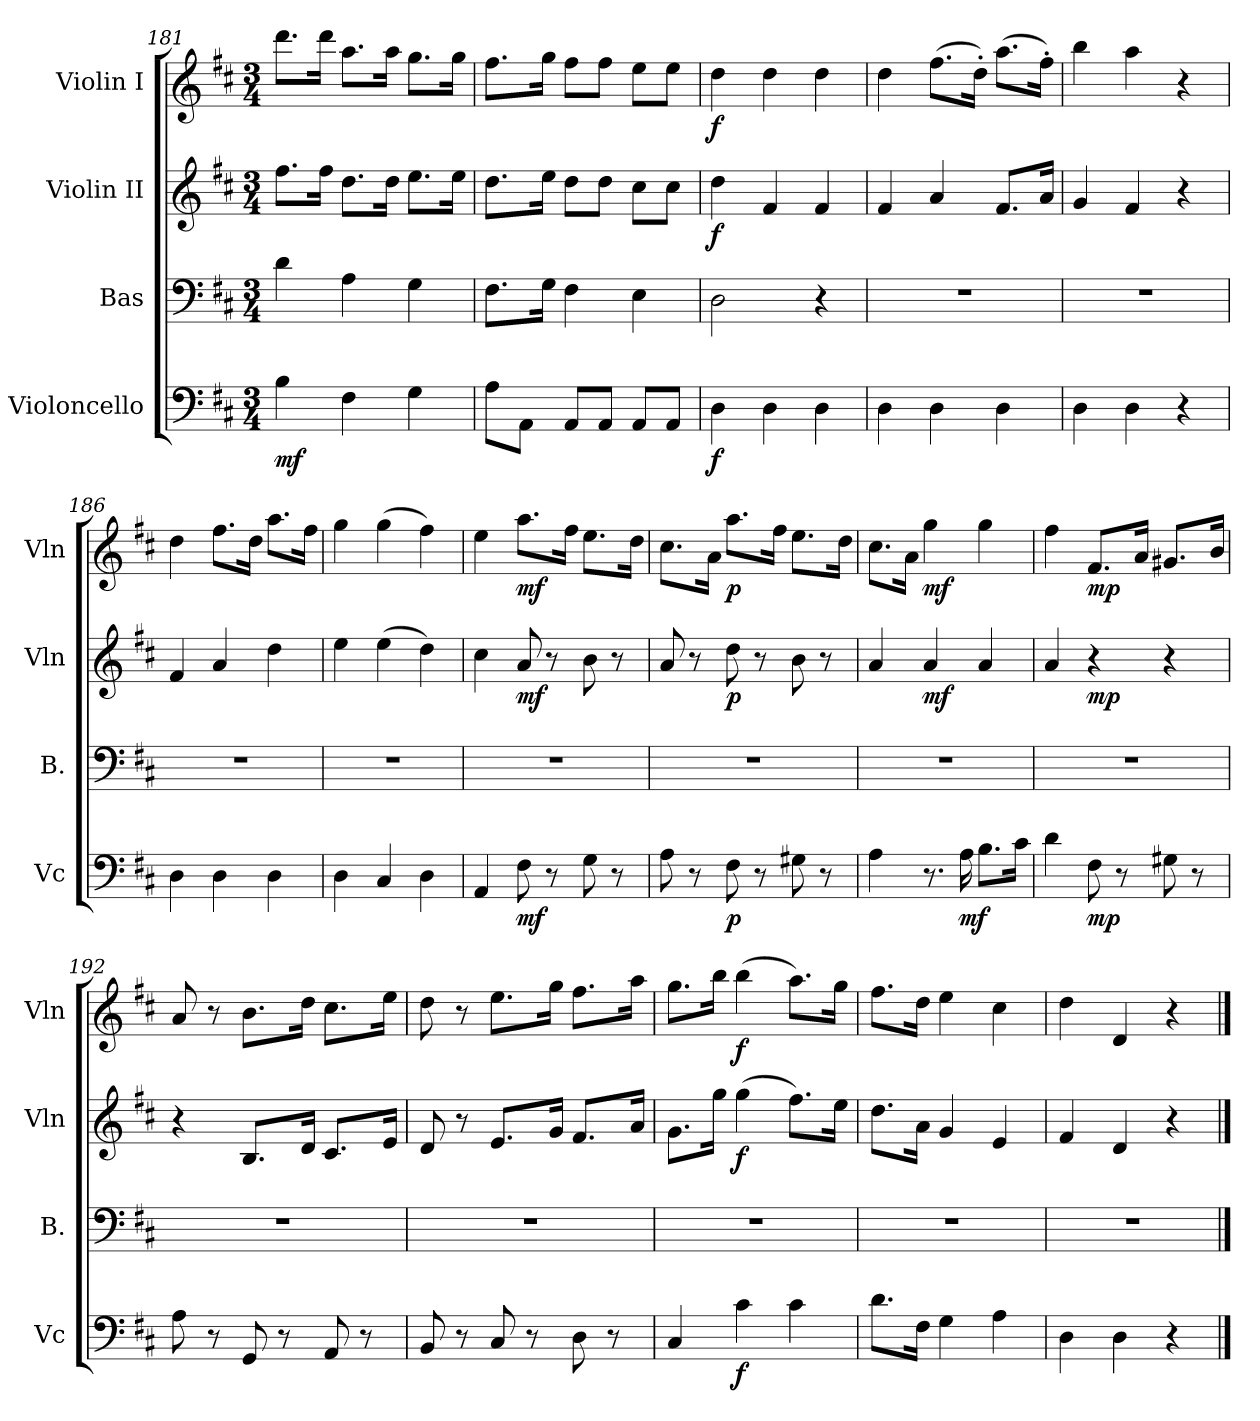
**kern	**dynam	**kern	**kern	**dynam	**kern	**dynam
*part4	*part4	*part3	*part2	*part2	*part1	*part1
*staff4	*staff4	*staff3	*staff2	*staff2	*staff1	*staff1
*I"Violoncello	*	*I"Bas	*I"Violin II	*	*I"Violin I	*
*I'Vc	*	*I'B.	*I'Vln	*	*I'Vln	*
!!LO:LB:g=z
*clefF4	*	*clefF4	*clefG2	*	*clefG2	*
*k[f#c#]	*	*k[f#c#]	*k[f#c#]	*	*k[f#c#]	*
*M3/4	*	*M3/4	*M3/4	*	*M3/4	*
=181	=181	=181	=181	=181	=181	=181
!	!LO:DY:b	!	!	!	!	!
4B\	mf	4d\	8.ff#\L	.	8.ddd\L	.
.	.	.	16ff#\Jk	.	16ddd\Jk	.
4F#\	.	4A\	8.dd\L	.	8.aa\L	.
.	.	.	16dd\Jk	.	16aa\Jk	.
4G\	.	4G\	8.ee\L	.	8.gg\L	.
.	.	.	16ee\Jk	.	16gg\Jk	.
=182	=182	=182	=182	=182	=182	=182
8A\L	.	8.F#\L	8.dd\L	.	8.ff#\L	.
8AA\J	.	.	.	.	.	.
.	.	16G\Jk	16ee\Jk	.	16gg\Jk	.
8AA/L	.	4F#\	8dd\L	.	8ff#\L	.
8AA/J	.	.	8dd\J	.	8ff#\J	.
8AA/L	.	4E\	8cc#\L	.	8ee\L	.
8AA/J	.	.	8cc#\J	.	8ee\J	.
=183	=183	=183	=183	=183	=183	=183
!	!LO:DY:b	!	!	!LO:DY:b	!	!LO:DY:b
4D\	f	2D\	4dd\	f	4dd\	f
4D\	.	.	4f#/	.	4dd\	.
4D\	.	4r	4f#/	.	4dd\	.
=184	=184	=184	=184	=184	=184	=184
4D\	.	2.r	4f#/	.	4dd\	.
4D\	.	.	4a/	.	(8.ff#\L	.
.	.	.	.	.	16dd'\Jk)	.
4D\	.	.	8.f#/L	.	(8.aa\L	.
.	.	.	16a/Jk	.	16ff#'\Jk)	.
=185	=185	=185	=185	=185	=185	=185
4D\	.	2.r	4g/	.	4bb\	.
4D\	.	.	4f#/	.	4aa\	.
4r	.	.	4r	.	4r	.
=186	=186	=186	=186	=186	=186	=186
4D\	.	2.r	4f#/	.	4dd\	.
4D\	.	.	4a/	.	8.ff#\L	.
.	.	.	.	.	16dd\Jk	.
4D\	.	.	4dd\	.	8.aa\L	.
.	.	.	.	.	16ff#\Jk	.
=187	=187	=187	=187	=187	=187	=187
4D\	.	2.r	4ee\	.	4gg\	.
4C#/	.	.	(4ee\	.	(4gg\	.
4D\	.	.	4dd\)	.	4ff#\)	.
!!LO:LB:g=z
=188	=188	=188	=188	=188	=188	=188
4AA/	.	2.r	4cc#\	.	4ee\	.
!	!LO:DY:b	!	!	!LO:DY:b	!	!LO:DY:b
8F#\	mf	.	8a/	mf	8.aa\L	mf
8r	.	.	8r	.	.	.
.	.	.	.	.	16ff#\Jk	.
8G\	.	.	8b\	.	8.ee\L	.
8r	.	.	8r	.	.	.
.	.	.	.	.	16dd\Jk	.
=189	=189	=189	=189	=189	=189	=189
8A\	.	2.r	8a/	.	8.cc#\L	.
8r	.	.	8r	.	.	.
.	.	.	.	.	16a\Jk	.
!	!LO:DY:b	!	!	!LO:DY:b	!	!LO:DY:b
8F#\	p	.	8dd\	p	8.aa\L	p
8r	.	.	8r	.	.	.
.	.	.	.	.	16ff#\Jk	.
8G#X\	.	.	8b\	.	8.ee\L	.
8r	.	.	8r	.	.	.
.	.	.	.	.	16dd\Jk	.
=190	=190	=190	=190	=190	=190	=190
4A\	.	2.r	4a/	.	8.cc#\L	.
.	.	.	.	.	16a\Jk	.
!	!	!	!	!LO:DY:b	!	!LO:DY:b
8.r	.	.	4a/	mf	4gg\	mf
!	!LO:DY:b	!	!	!	!	!
16A\	mf	.	.	.	.	.
8.B\L	.	.	4a/	.	4gg\	.
16c#\Jk	.	.	.	.	.	.
=191	=191	=191	=191	=191	=191	=191
4d\	.	2.r	4a/	.	4ff#\	.
!	!LO:DY:b	!	!	!LO:DY:b	!	!LO:DY:b
8F#\	mp	.	4r	mp	8.f#/L	mp
8r	.	.	.	.	.	.
.	.	.	.	.	16a/Jk	.
8G#X\	.	.	4r	.	8.g#X/L	.
8r	.	.	.	.	.	.
.	.	.	.	.	16b/Jk	.
=192	=192	=192	=192	=192	=192	=192
8A\	.	2.r	4r	.	8a/	.
8r	.	.	.	.	8r	.
8GG/	.	.	8.B/L	.	8.b\L	.
8r	.	.	.	.	.	.
.	.	.	16d/Jk	.	16dd\Jk	.
8AA/	.	.	8.c#/L	.	8.cc#\L	.
8r	.	.	.	.	.	.
.	.	.	16e/Jk	.	16ee\Jk	.
!!LO:PB:g=z
=193	=193	=193	=193	=193	=193	=193
8BB/	.	2.r	8d/	.	8dd\	.
8r	.	.	8r	.	8r	.
8C#/	.	.	8.e/L	.	8.ee\L	.
8r	.	.	.	.	.	.
.	.	.	16g/Jk	.	16gg\Jk	.
8D\	.	.	8.f#/L	.	8.ff#\L	.
8r	.	.	.	.	.	.
.	.	.	16a/Jk	.	16aa\Jk	.
=194	=194	=194	=194	=194	=194	=194
4C#/	.	2.r	8.g\L	.	8.gg\L	.
.	.	.	16gg\Jk	.	16bb\Jk	.
!	!LO:DY:b	!	!	!LO:DY:b	!	!LO:DY:b
4c#\	f	.	(4gg\	f	(4bb\	f
4c#\	.	.	8.ff#\L)	.	8.aa\L)	.
.	.	.	16ee\Jk	.	16gg\Jk	.
=195	=195	=195	=195	=195	=195	=195
8.d\L	.	2.r	8.dd\L	.	8.ff#\L	.
16F#\Jk	.	.	16a\Jk	.	16dd\Jk	.
4G\	.	.	4g/	.	4ee\	.
4A\	.	.	4e/	.	4cc#\	.
=196	=196	=196	=196	=196	=196	=196
4D\	.	2.r	4f#/	.	4dd\	.
4D\	.	.	4d/	.	4d/	.
4r	.	.	4r	.	4r	.
==	==	==	==	==	==	==
*-	*-	*-	*-	*-	*-	*-
